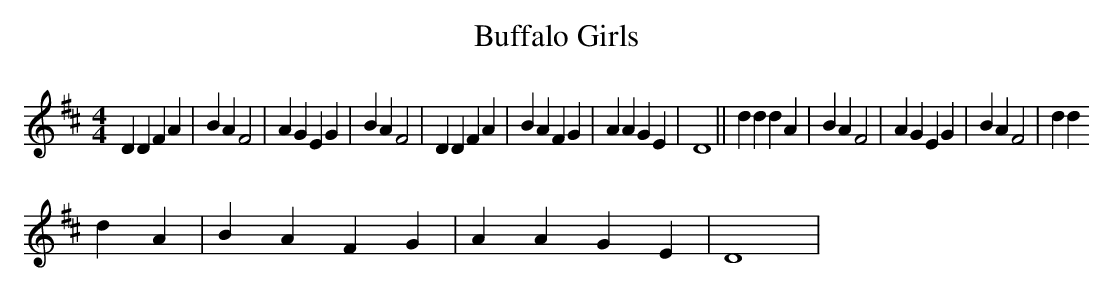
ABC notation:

X:1
T:Buffalo Girls
M:4/4
L:1/4
K:D
DD FA|BA F2|AG EG|BA F2|DD FA|BA FG|AA GE|D4||dd dA|BA F2|AG EG|BA F2|dd
dA|BA FG|AA GE|D4|
